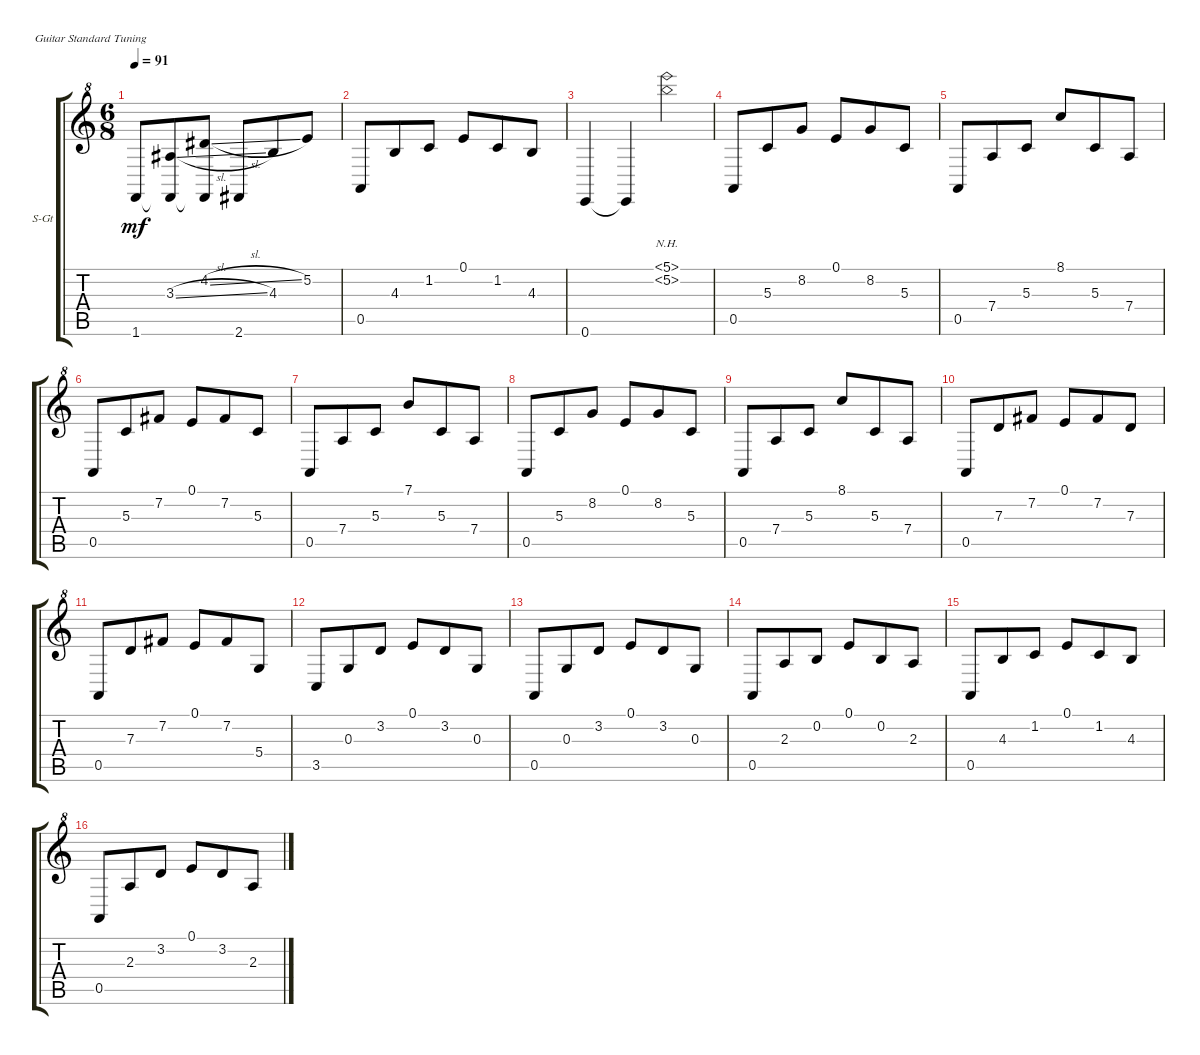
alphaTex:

\defaultSystemsLayout 4
\bracketExtendMode groupsimilarinstruments
\firstSystemTrackNameOrientation horizontal
\otherSystemsTrackNameOrientation horizontal
\track ("Ритм" "S-Gt") {instrument acousticguitarsteel}
\staff {score tabs}
\tuning (E4 B3 G3 D3 A2 E2)
\ts (6 8)
\tempo 91
\clef g2
\ottava 8va
\ks c
1.6.8{dy mf} (3.3{sl} 1.6{t}).8 (4.2{sl} 1.6{t}).8 2.6.8 4.3.8 5.2.8 |
0.5.8 4.3.8 1.2.8 0.1.8 1.2.8 4.3.8 |
0.6.4 0.6{t}.4 (5.1{nh} 5.2{nh}).2 |
0.5.8 5.3.8 8.2.8 0.1.8 8.2.8 5.3.8 |
0.5.8 7.4.8 5.3.8 8.1.8 5.3.8 7.4.8 |
0.5.8 5.3.8 7.2.8 0.1.8 7.2.8 5.3.8 |
0.5.8 7.4.8 5.3.8 7.1.8 5.3.8 7.4.8 |
0.5.8 5.3.8 8.2.8 0.1.8 8.2.8 5.3.8 |
0.5.8 7.4.8 5.3.8 8.1.8 5.3.8 7.4.8 |
0.5.8 7.3.8 7.2.8 0.1.8 7.2.8 7.3.8 |
0.5.8 7.3.8 7.2.8 0.1.8 7.2.8 5.4.8 |
3.5.8 0.3.8 3.2.8 0.1.8 3.2.8 0.3.8 |
0.5.8 0.3.8 3.2.8 0.1.8 3.2.8 0.3.8 |
0.5.8 2.3.8 0.2.8 0.1.8 0.2.8 2.3.8 |
0.5.8 4.3.8 1.2.8 0.1.8 1.2.8 4.3.8 |
0.5.8 2.3.8 3.2.8 0.1.8 3.2.8 2.3.8
